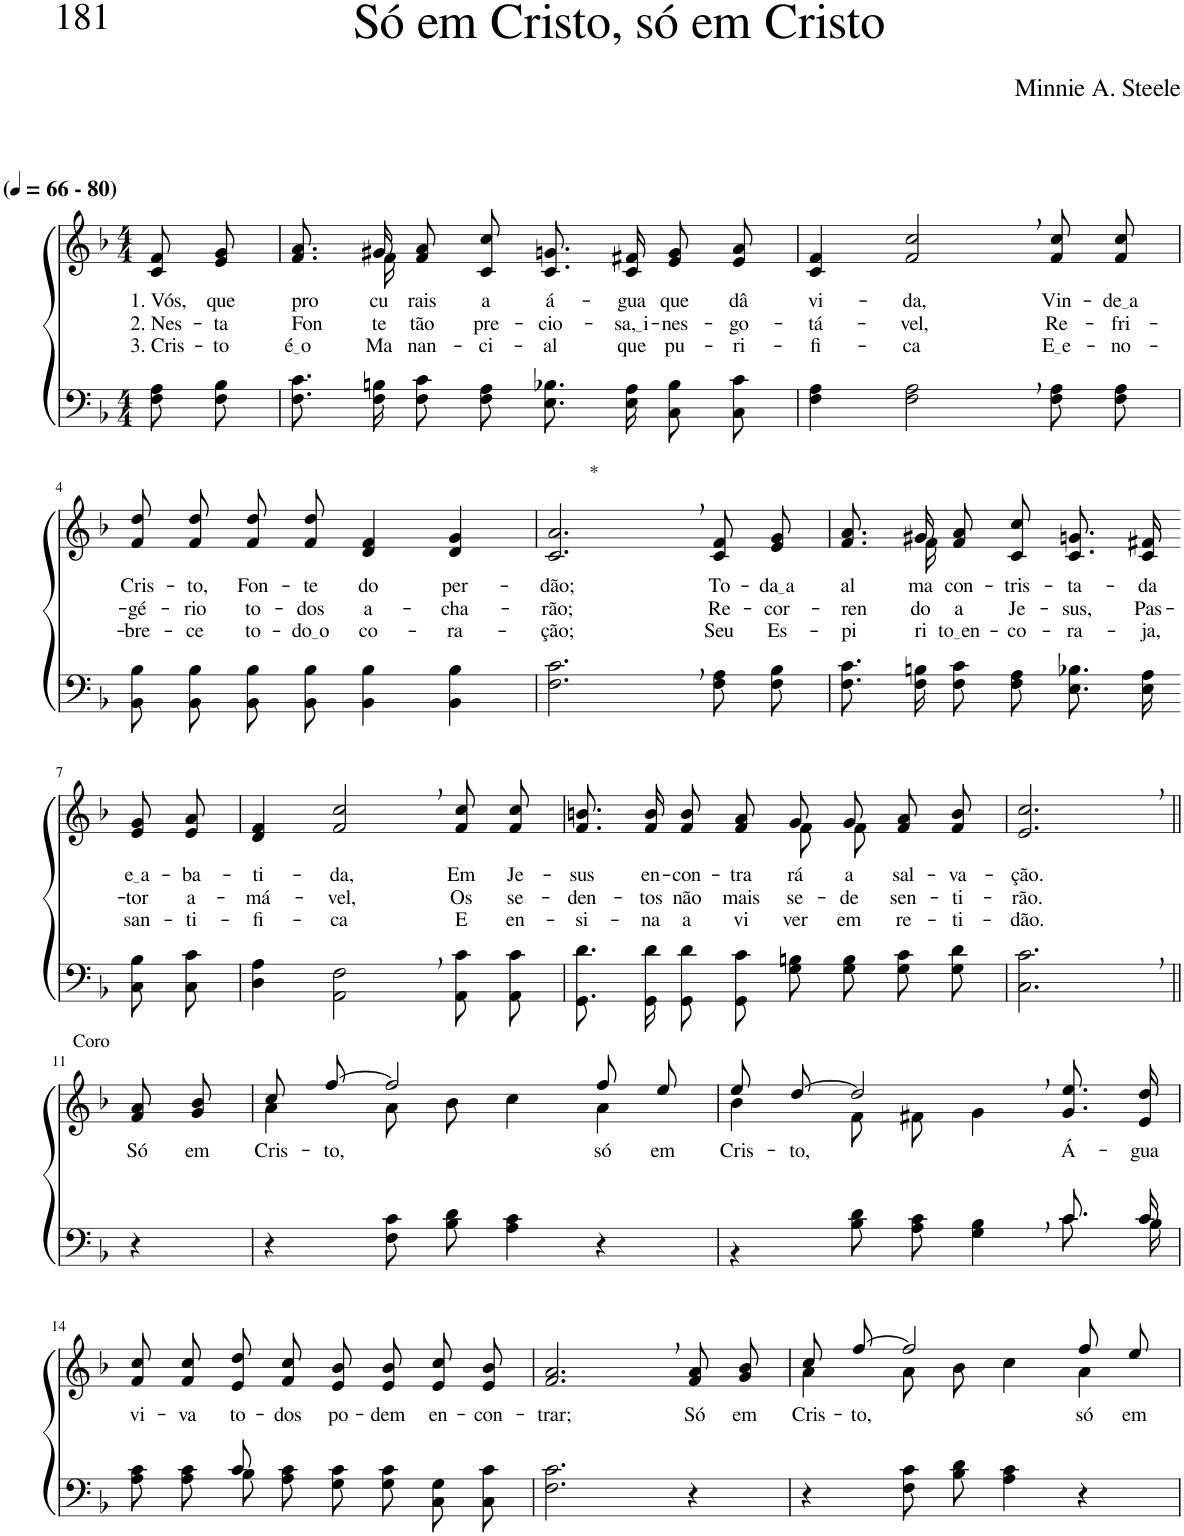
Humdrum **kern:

**kern	**kern	**text	**text	**text
*part2	*part1	*part1	*part1	*part1
*staff2	*staff1	*staff1	*staff1	*staff1
*I"Parte III e IV	*I"Parte I e II	*	*	*
*clefF4	*clefG2	*	*	*
*Trd1c2	*Trd1c2	*	*	*
*k[b-]	*k[b-]	*	*	*
*M4/4	*M4/4	*	*	*
*MM66	*MM66	*	*	*
=1	=1	=1	=1	=1
!	!LO:TX:a:B:t=(	!	!	!
!	!LO:TX:a:B:t=- 80)	!	!	!
!	!	!LO:LY:b	!LO:LY:b	!LO:LY:b
8F\ 8A\L	8c/ 8f/L	1. Vós,	2. Nes-	3. Cris-
!	!	!LO:LY:b	!LO:LY:b	!LO:LY:b
8F\ 8B-\J	8e/ 8g/J	que	-ta	-to
=2	=2	=2	=2	=2
!	!	!LO:LY:b	!LO:LY:b	!LO:LY:b
*	*^	*	*	*
8.F\ 8.c\L	8.f/ 8.a/L	8.ryy	pro-	Fon-	é o
!	!	!	!LO:LY:b	!LO:LY:b	!LO:LY:b
16F\ 16Bn\Jk	16g#X/Jk	16f\	-cu-	-te	Ma-
!	!	!	!LO:LY:b	!LO:LY:b	!LO:LY:b
8F\ 8c\L	8f/ 8a/L	2.ryy	-rais	tão	-nan-
!	!	!	!LO:LY:b	!LO:LY:b	!LO:LY:b
8F\ 8A\J	8c/ 8cc/J	.	a	pre-	-ci-
!	!	!	!LO:LY:b	!LO:LY:b	!LO:LY:b
8.E\ 8.B-X\L	8.c/ 8.gn/L	.	á-	-cio-	-al
!	!	!	!LO:LY:b	!LO:LY:b	!LO:LY:b
16E\ 16A\Jk	16c/ 16f#X/Jk	.	-gua	sa, i	que
!	!	!	!LO:LY:b	!LO:LY:b	!LO:LY:b
8C\ 8B-\L	8e/ 8g/L	.	que	-nes-	pu-
!	!	!	!LO:LY:b	!LO:LY:b	!LO:LY:b
8C\ 8c\J	8e/ 8a/J	.	dâ	-go-	-ri-
*	*v	*v	*	*	*
=3	=3	=3	=3	=3
!	!	!LO:LY:b	!LO:LY:b	!LO:LY:b
4F\ 4A\	4c/ 4f/	vi-	-tá-	-fi-
!	!	!LO:LY:b	!LO:LY:b	!LO:LY:b
2F\, 2A\,	2f/, 2cc/,	-da,	-vel,	-ca
!	!	!LO:LY:b	!LO:LY:b	!LO:LY:b
8F\ 8A\L	8f/ 8cc/L	Vin-	Re-	E e
!	!	!LO:LY:b	!LO:LY:b	!LO:LY:b
8F\ 8A\J	8f/ 8cc/J	de a	-fri-	-no-
!!LO:LB:g=z
=4	=4	=4	=4	=4
!	!	!LO:LY:b	!LO:LY:b	!LO:LY:b
8BB-\ 8B-\L	8f/ 8dd/L	Cris-	-gé-	-bre-
!	!	!LO:LY:b	!LO:LY:b	!LO:LY:b
8BB-\ 8B-\J	8f/ 8dd/J	-to,	-rio	-ce
!	!	!LO:LY:b	!LO:LY:b	!LO:LY:b
8BB-\ 8B-\L	8f/ 8dd/L	Fon-	to-	to-
!	!	!LO:LY:b	!LO:LY:b	!LO:LY:b
8BB-\ 8B-\J	8f/ 8dd/J	-te	-dos	do o
!	!	!LO:LY:b	!LO:LY:b	!LO:LY:b
4BB-\ 4B-\	4d/ 4f/	do	a-	co-
!	!	!LO:LY:b	!LO:LY:b	!LO:LY:b
4BB-\ 4B-\	4d/ 4g/	per-	-cha-	-ra-
=5	=5	=5	=5	=5
!	!LO:TX:a:t=*	!	!	!
!	!	!LO:LY:b	!LO:LY:b	!LO:LY:b
2.F\, 2.c\,	2.c/, 2.a/,	-dão;	-rão;	-ção;
!	!	!LO:LY:b	!LO:LY:b	!LO:LY:b
8F\ 8A\L	8c/ 8f/L	To-	Re-	Seu
!	!	!LO:LY:b	!LO:LY:b	!LO:LY:b
8F\ 8B-\J	8e/ 8g/J	da a	-cor-	Es-
=6	=6	=6	=6	=6
!	!	!LO:LY:b	!LO:LY:b	!LO:LY:b
*	*^	*	*	*
8.F\ 8.c\L	8.f/ 8.a/L	8.ryy	al-	-ren-	-pi-
!	!	!	!LO:LY:b	!LO:LY:b	!LO:LY:b
16F\ 16Bn\Jk	16g#X/Jk	16f\	-ma	-do	-ri-
!	!	!	!LO:LY:b	!LO:LY:b	!LO:LY:b
8F\ 8c\L	8f/ 8a/L	2ryy	con-	a	to en
!	!	!	!LO:LY:b	!LO:LY:b	!LO:LY:b
8F\ 8A\J	8c/ 8cc/J	.	-tris-	Je-	-co-
!	!	!	!LO:LY:b	!LO:LY:b	!LO:LY:b
8.E\ 8.B-X\L	8.c/ 8.gn/L	.	-ta-	-sus,	-ra-
!	!	!	!LO:LY:b	!LO:LY:b	!LO:LY:b
16E\ 16A\Jk	16c/ 16f#X/Jk	.	-da	Pas-	-ja,
*	*v	*v	*	*	*
!!LO:LB:g=z
=7-	=7-	=7-	=7-	=7-
!	!	!LO:LY:b	!LO:LY:b	!LO:LY:b
8C\ 8B-\L	8e/ 8g/L	e a	-tor	san-
!	!	!LO:LY:b	!LO:LY:b	!LO:LY:b
8C\ 8c\J	8e/ 8a/J	-ba-	a-	-ti-
=8	=8	=8	=8	=8
!	!	!LO:LY:b	!LO:LY:b	!LO:LY:b
4D\ 4A\	4d/ 4f/	-ti-	-má-	-fi-
!	!	!LO:LY:b	!LO:LY:b	!LO:LY:b
2AA\, 2F\,	2f/, 2cc/,	-da,	-vel,	-ca
!	!	!LO:LY:b	!LO:LY:b	!LO:LY:b
8AA\ 8c\L	8f/ 8cc/L	Em	Os	E
!	!	!LO:LY:b	!LO:LY:b	!LO:LY:b
8AA\ 8c\J	8f/ 8cc/J	Je-	se-	en-
=9	=9	=9	=9	=9
!	!	!LO:LY:b	!LO:LY:b	!LO:LY:b
*	*^	*	*	*
8.GG\ 8.d\L	8.f/ 8.bn/L	2ryy	-sus	-den-	-si-
!	!	!	!LO:LY:b	!LO:LY:b	!LO:LY:b
16GG\ 16d\Jk	16f/ 16b/Jk	.	en-	-tos	-na
!	!	!	!LO:LY:b	!LO:LY:b	!LO:LY:b
8GG\ 8d\L	8f/ 8b/L	.	-con-	não	a
!	!	!	!LO:LY:b	!LO:LY:b	!LO:LY:b
8GG\ 8c\J	8f/ 8a/J	.	-tra-	mais	vi-
!	!	!	!LO:LY:b	!LO:LY:b	!LO:LY:b
8G\ 8Bn\L	8g/L	8f\L	-rá	se-	-ver
!	!	!	!LO:LY:b	!LO:LY:b	!LO:LY:b
8G\ 8B\J	8g/J	8f\J	a	-de	em
!	!	!	!LO:LY:b	!LO:LY:b	!LO:LY:b
8G\ 8c\L	8f/ 8a/L	4ryy	sal-	sen-	re-
!	!	!	!LO:LY:b	!LO:LY:b	!LO:LY:b
8G\ 8d\J	8f/ 8b/J	.	-va-	-ti-	-ti-
*	*v	*v	*	*	*
=10	=10	=10	=10	=10
!	!	!LO:LY:b	!LO:LY:b	!LO:LY:b
2.C\, 2.c\,	2.e/, 2.cc/,	-ção.	-rão.	-dão.
!!LO:LB:g=z
=11||	=11||	=11||	=11||	=11||
!	!LO:TX:a:t=Coro	!	!	!
!	!	!LO:LY:b	!	!
4r	8f/ 8a/L	Só	.	.
!	!	!LO:LY:b	!	!
.	8g/ 8b-/J	em	.	.
=12	=12	=12	=12	=12
*	*^	*	*	*
!	!	!	!LO:LY:b	!	!
4r	8cc/L	4a\	Cris-	.	.
!	!	!	!LO:LY:b	!	!
.	[8ff/J	.	-to,	.	.
8F\ 8c\L	2ff/]	8a\L	.	.	.
8B-\ 8d\J	.	8b-\J	.	.	.
4A\ 4c\	.	4cc\	.	.	.
!	!	!	!LO:LY:b	!	!
4r	8ff/L	4a\	só	.	.
!	!	!	!LO:LY:b	!	!
.	8ee/J	.	em	.	.
=13	=13	=13	=13	=13	=13
*^	*	*	*	*	*
!	!	!	!	!LO:LY:b	!	!
2.ryy	4r	8ee/L	4b-\	Cris-	.	.
!	!	!	!	!LO:LY:b	!	!
.	.	[8dd/J	.	-to,	.	.
.	8B-\ 8d\L	2dd,/]	8f\L	.	.	.
.	8A\ 8c\J	.	8f#X\J	.	.	.
.	4G\ 4B-\	.	4g\	.	.	.
!	!	!	!	!LO:LY:b	!	!
8.c/L	8.c\L	8.g\ 8.ee\L	4ryy	Á-	.	.
!	!	!	!	!LO:LY:b	!	!
16c/Jk	16B-\Jk	16e\ 16dd\Jk	.	-gua	.	.
*	*	*v	*v	*	*	*
!!LO:LB:g=z
=14	=14	=14	=14	=14	=14
!	!	!	!LO:LY:b	!	!
4ryy	8A\ 8c\L	8f/ 8cc/L	vi-	.	.
!	!	!	!LO:LY:b	!	!
.	8A\ 8c\J	8f/ 8cc/J	-va	.	.
!	!	!	!LO:LY:b	!	!
8c/	8B-\L	8e/ 8dd/L	to-	.	.
!	!	!	!LO:LY:b	!	!
2ryy	8A\ 8c\J	8f/ 8cc/J	-dos	.	.
!	!	!	!LO:LY:b	!	!
.	8G\ 8c\L	8e/ 8b-/L	po-	.	.
!	!	!	!LO:LY:b	!	!
.	8G\ 8c\J	8e/ 8b-/J	-dem	.	.
!	!	!	!LO:LY:b	!	!
.	8C\ 8G\L	8e/ 8cc/L	en-	.	.
!	!	!	!LO:LY:b	!	!
8ryy	8C\ 8c\J	8e/ 8b-/J	-con-	.	.
=15	=15	=15	=15	=15	=15
!	!	!	!LO:LY:b	!	!
*v	*v	*	*	*	*
2.F\ 2.c\	2.f/, 2.a/,	-trar;	.	.
!	!	!LO:LY:b	!	!
4r	8f/ 8a/L	Só	.	.
!	!	!LO:LY:b	!	!
.	8g/ 8b-/J	em	.	.
=16	=16	=16	=16	=16
*	*^	*	*	*
!	!	!	!LO:LY:b	!	!
4r	8cc/L	4a\	Cris-	.	.
!	!	!	!LO:LY:b	!	!
.	[8ff/J	.	-to,	.	.
8F\ 8c\L	2ff/]	8a\L	.	.	.
8B-\ 8d\J	.	8b-\J	.	.	.
4A\ 4c\	.	4cc\	.	.	.
!	!	!	!LO:LY:b	!	!
4r	8ff/L	4a\	só	.	.
!	!	!	!LO:LY:b	!	!
.	8ee/J	.	em	.	.
*	*v	*v	*	*	*
=	=	=	=	=
*-	*-	*-	*-	*-
